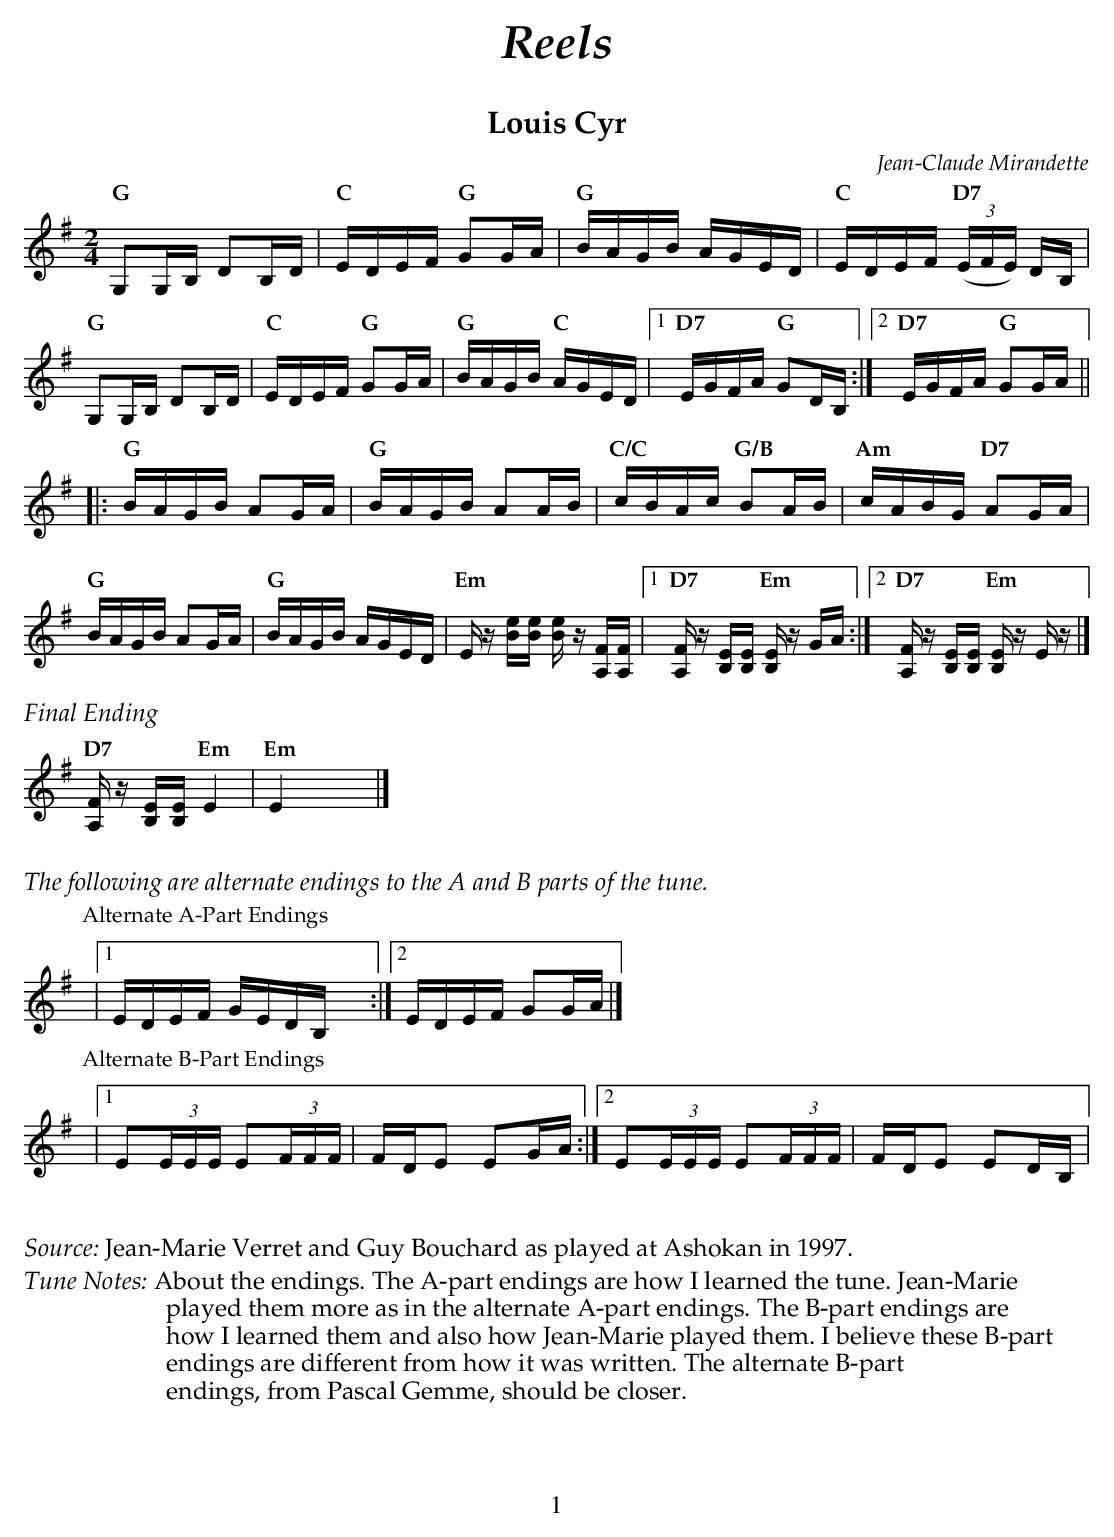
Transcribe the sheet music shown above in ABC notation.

X:1
T:Louis Cyr
C:Jean-Claude Mirandette
U:s = !slide!
U:t = !trill!
M:2/4
L:1/16
K:G
   "G" G,2G,B, D2B,D | "C" EDEF "G" G2GA | "G" BAGB AGED         | "C" EDEF "D7" (3(EFE) DB, |
"G" G,2G,B, D2B,D    | "C" EDEF "G" G2GA | "G" BAGB "C" AGED     |1 "D7" EGFA "G" G2DB, :|2 "D7" EGFA "G" G2GA ||
|: "G" BAGB A2GA     | "G" BAGB A2AB     | "C/C" cBAc "G/B" B2AB | "Am" cABG "D7" A2GA |
"G" BAGB A2GA        | "G" BAGB AGED     | "Em" E z [eB][eB] [eB] z [FA,][FA,] |1\
   "D7" [FA,]z [EB,][EB,] "Em" [EB,] z GA:|2 "D7" [FA,]z [EB,][EB,] "Em" [EB,] z E z |]
%%textfont Palatino-Italic 16
%%text Final Ending
 "D7" [FA,]z [EB,][EB,] "Em" E4 | "Em" E4 x4 |]
%%vskip 10
%%text The following are alternate endings to the A and B parts of the tune.
%%vskip 25
"@0,60Alternate A-Part Endings" y1\
|1 EDEF GEDB, y25 :|2 EDEF G2GA |]
%%vskip 15
"@0,60Alternate B-Part Endings" y1\
|1 E2(3EEE E2(3FFF | FDE2 E2GA :|2 E2(3EEE E2(3FFF | FDE2 E2DB, |
